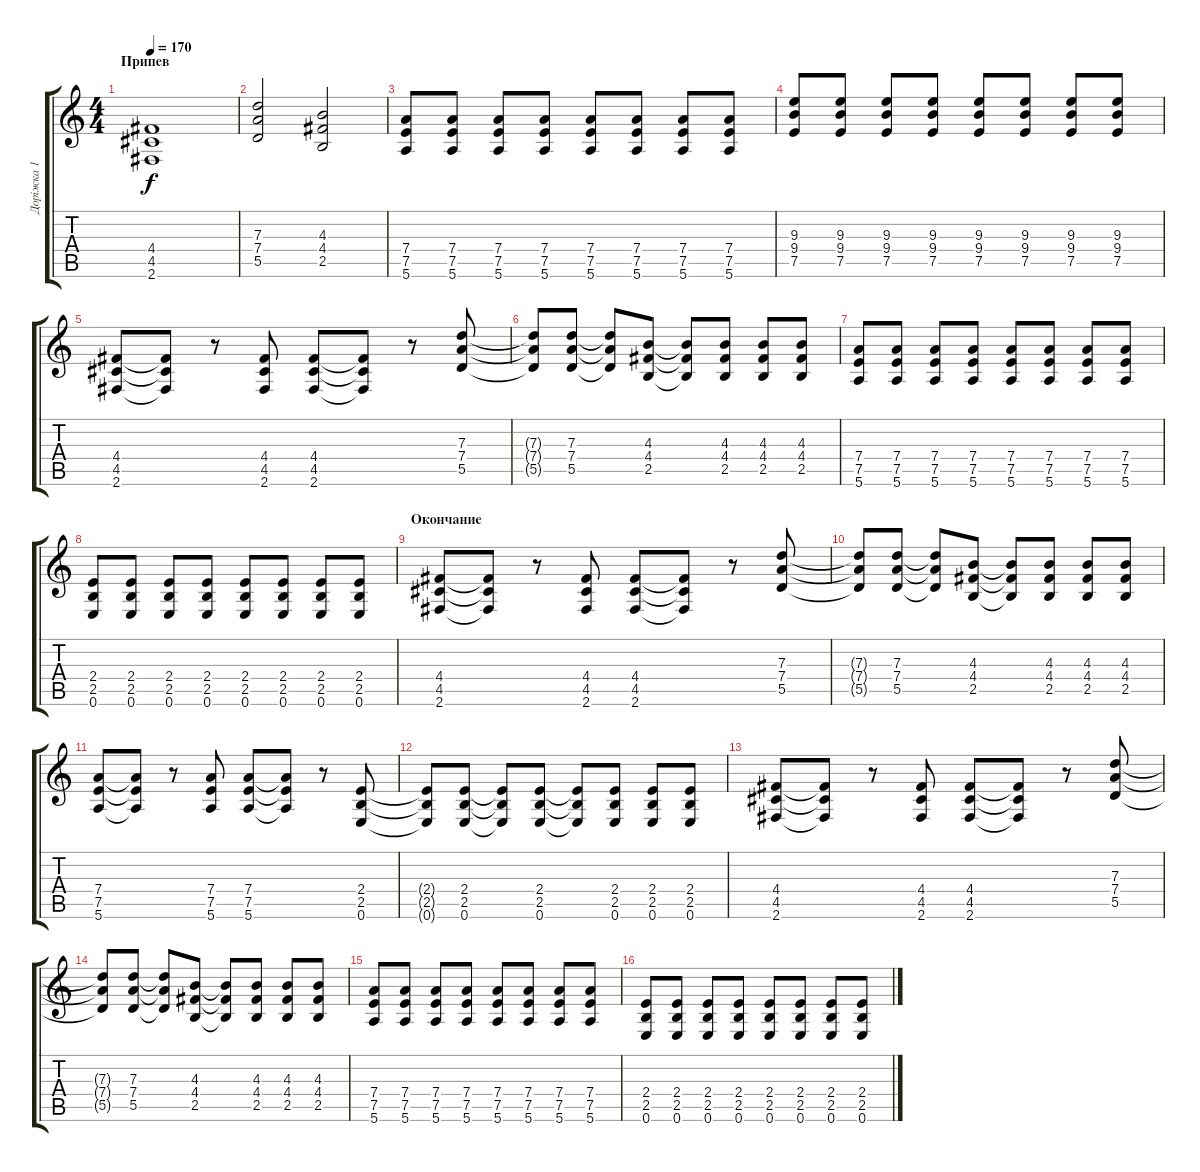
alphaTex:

\track ("Доріжка 1" "Доріжка 1") {instrument electricguitarclean}
\staff {score tabs}
\tuning (E4 B3 G3 D3 A2 E2) {hide}
\ts (4 4)
\section ("" "Припев")
\tempo 170
\clef g2
\ks c
(4.4 4.5 2.6).1{dy f} |
(7.3 7.4 5.5).2 (4.3 4.4 2.5).2 |
(7.4 7.5 5.6).8 (7.4 7.5 5.6).8 (7.4 7.5 5.6).8 (7.4 7.5 5.6).8 (7.4 7.5 5.6).8 (7.4 7.5 5.6).8 (7.4 7.5 5.6).8 (7.4 7.5 5.6).8 |
(9.3 9.4 7.5).8 (9.3 9.4 7.5).8 (9.3 9.4 7.5).8 (9.3 9.4 7.5).8 (9.3 9.4 7.5).8 (9.3 9.4 7.5).8 (9.3 9.4 7.5).8 (9.3 9.4 7.5).8 |
(4.4 4.5 2.6).8 (4.4{t} 4.5{t} 2.6{t}).8 r.8 (4.4 4.5 2.6).8 (4.4 4.5 2.6).8 (4.4{t} 4.5{t} 2.6{t}).8 r.8 (7.3 7.4 5.5).8 |
(7.3{t} 7.4{t} 5.5{t}).8 (7.3 7.4 5.5).8 (7.3{t} 7.4{t} 5.5{t}).8 (4.3 4.4 2.5).8 (4.3{t} 4.4{t} 2.5{t}).8 (4.3 4.4 2.5).8 (4.3 4.4 2.5).8 (4.3 4.4 2.5).8 |
(7.4 7.5 5.6).8 (7.4 7.5 5.6).8 (7.4 7.5 5.6).8 (7.4 7.5 5.6).8 (7.4 7.5 5.6).8 (7.4 7.5 5.6).8 (7.4 7.5 5.6).8 (7.4 7.5 5.6).8 |
(2.4 2.5 0.6).8 (2.4 2.5 0.6).8 (2.4 2.5 0.6).8 (2.4 2.5 0.6).8 (2.4 2.5 0.6).8 (2.4 2.5 0.6).8 (2.4 2.5 0.6).8 (2.4 2.5 0.6).8 |
\section ("" "Окончание")
(4.4 4.5 2.6).8 (4.4{t} 4.5{t} 2.6{t}).8 r.8 (4.4 4.5 2.6).8 (4.4 4.5 2.6).8 (4.4{t} 4.5{t} 2.6{t}).8 r.8 (7.3 7.4 5.5).8 |
(7.3{t} 7.4{t} 5.5{t}).8 (7.3 7.4 5.5).8 (7.3{t} 7.4{t} 5.5{t}).8 (4.3 4.4 2.5).8 (4.3{t} 4.4{t} 2.5{t}).8 (4.3 4.4 2.5).8 (4.3 4.4 2.5).8 (4.3 4.4 2.5).8 |
(7.4 7.5 5.6).8 (7.4{t} 7.5{t} 5.6{t}).8 r.8 (7.4 7.5 5.6).8 (7.4 7.5 5.6).8 (7.4{t} 7.5{t} 5.6{t}).8 r.8 (2.4 2.5 0.6).8 |
(2.4{t} 2.5{t} 0.6{t}).8 (2.4 2.5 0.6).8 (2.4{t} 2.5{t} 0.6{t}).8 (2.4 2.5 0.6).8 (2.4{t} 2.5{t} 0.6{t}).8 (2.4 2.5 0.6).8 (2.4 2.5 0.6).8 (2.4 2.5 0.6).8 |
(4.4 4.5 2.6).8 (4.4{t} 4.5{t} 2.6{t}).8 r.8 (4.4 4.5 2.6).8 (4.4 4.5 2.6).8 (4.4{t} 4.5{t} 2.6{t}).8 r.8 (7.3 7.4 5.5).8 |
(7.3{t} 7.4{t} 5.5{t}).8 (7.3 7.4 5.5).8 (7.3{t} 7.4{t} 5.5{t}).8 (4.3 4.4 2.5).8 (4.3{t} 4.4{t} 2.5{t}).8 (4.3 4.4 2.5).8 (4.3 4.4 2.5).8 (4.3 4.4 2.5).8 |
(7.4 7.5 5.6).8 (7.4 7.5 5.6).8 (7.4 7.5 5.6).8 (7.4 7.5 5.6).8 (7.4 7.5 5.6).8 (7.4 7.5 5.6).8 (7.4 7.5 5.6).8 (7.4 7.5 5.6).8 |
(2.4 2.5 0.6).8 (2.4 2.5 0.6).8 (2.4 2.5 0.6).8 (2.4 2.5 0.6).8 (2.4 2.5 0.6).8 (2.4 2.5 0.6).8 (2.4 2.5 0.6).8 (2.4 2.5 0.6).8
